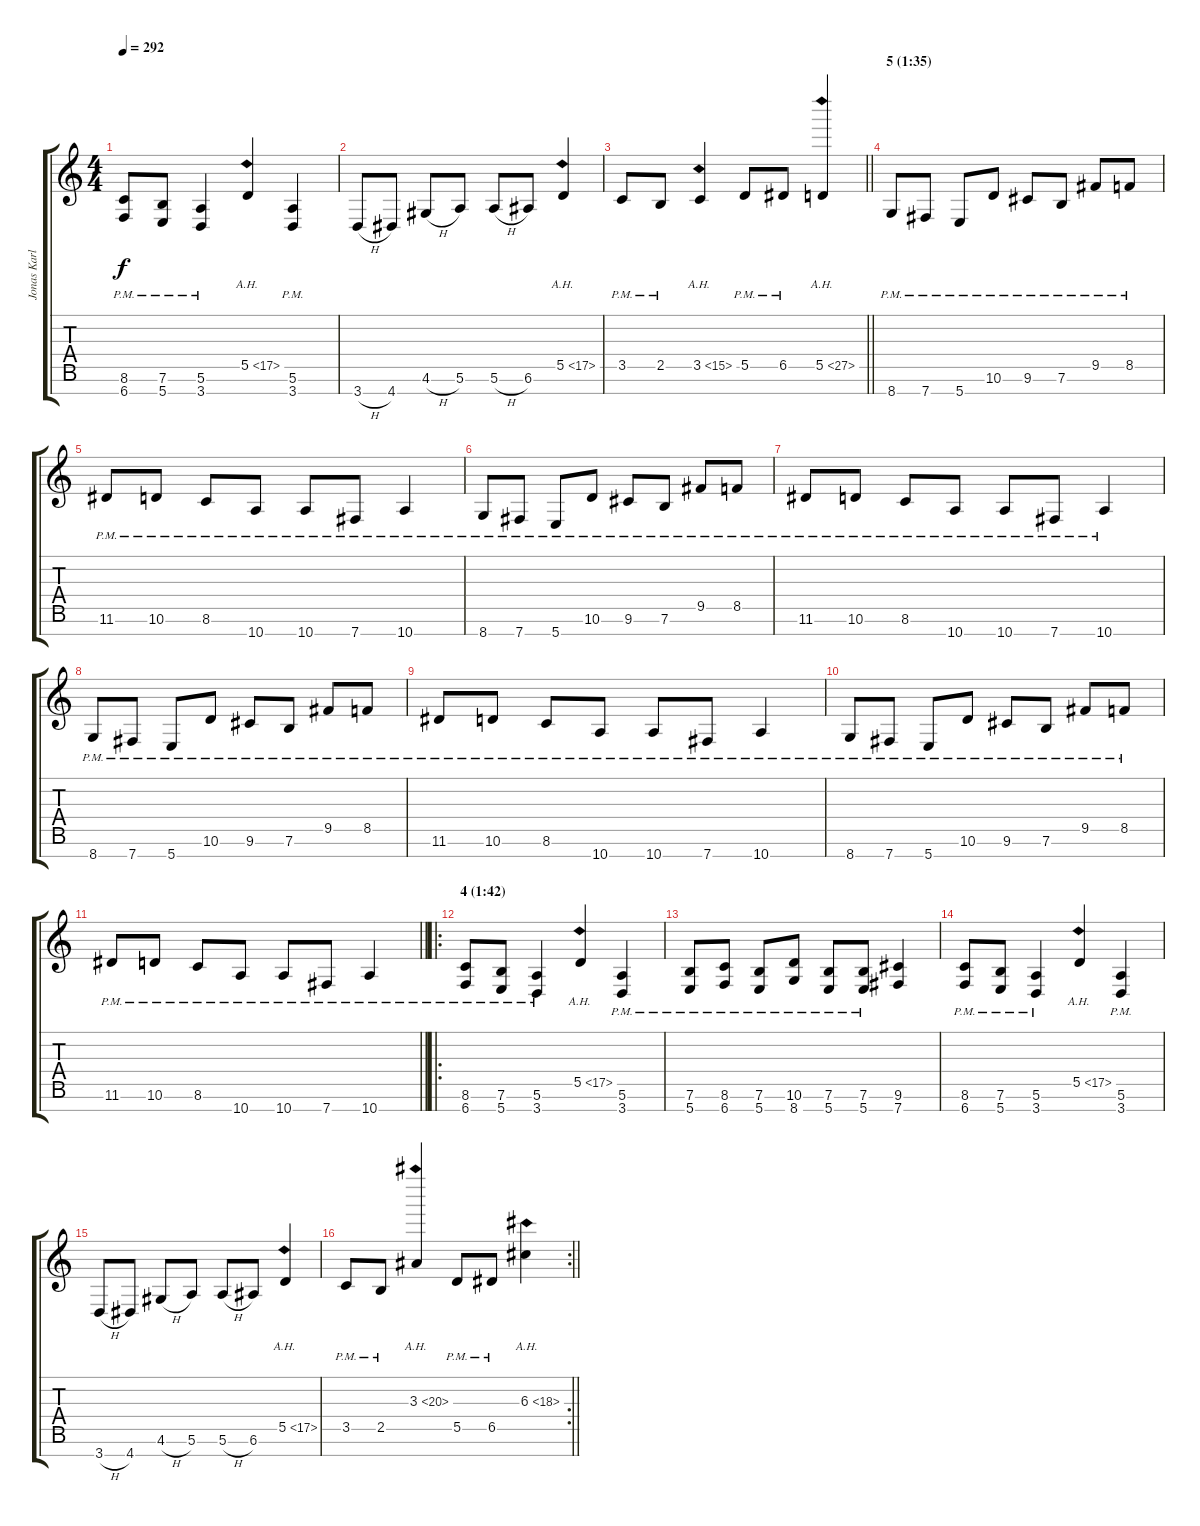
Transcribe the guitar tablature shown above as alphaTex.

\track ("Jonas Karlsson (Right Guitar)" "Jonas Karl") {instrument distortionguitar}
\staff {score tabs}
\tuning (E4 B3 G3 D3 A2 E2 B1) {hide}
\ts (4 4)
\tempo 292
\clef g2
\ks c
(8.6{pm} 6.7{pm}).8{dy f} (7.6{pm} 5.7{pm}).8 (5.6{pm} 3.7{pm}).4 5.5{ah 12}.4 (5.6{pm} 3.7{pm}).4 |
3.7{h}.8 4.7.8 4.6{h}.8 5.6.8 5.6{h}.8 6.6.8 5.5{ah 12}.4 |
\barLineRight lightlight
3.5{pm}.8 2.5{pm}.8 3.5{ah 12}.4 5.5{pm}.8 6.5{pm}.8 5.5{ah 22}.4 |
\section ("" "5 (1:35)")
8.7{pm}.8 7.7{pm}.8 5.7{pm}.8 10.6{pm}.8 9.6{pm}.8 7.6{pm}.8 9.5{pm}.8 8.5{pm}.8 |
11.6{pm}.8 10.6{pm}.8 8.6{pm}.8 10.7{pm}.8 10.7{pm}.8 7.7{pm}.8 10.7{pm}.4 |
8.7{pm}.8 7.7{pm}.8 5.7{pm}.8 10.6{pm}.8 9.6{pm}.8 7.6{pm}.8 9.5{pm}.8 8.5{pm}.8 |
11.6{pm}.8 10.6{pm}.8 8.6{pm}.8 10.7{pm}.8 10.7{pm}.8 7.7{pm}.8 10.7{pm}.4 |
8.7{pm}.8 7.7{pm}.8 5.7{pm}.8 10.6{pm}.8 9.6{pm}.8 7.6{pm}.8 9.5{pm}.8 8.5{pm}.8 |
11.6{pm}.8 10.6{pm}.8 8.6{pm}.8 10.7{pm}.8 10.7{pm}.8 7.7{pm}.8 10.7{pm}.4 |
8.7{pm}.8 7.7{pm}.8 5.7{pm}.8 10.6{pm}.8 9.6{pm}.8 7.6{pm}.8 9.5{pm}.8 8.5{pm}.8 |
\barLineRight lightlight
11.6{pm}.8 10.6{pm}.8 8.6{pm}.8 10.7{pm}.8 10.7{pm}.8 7.7{pm}.8 10.7{pm}.4 |
\ro
\section ("" "4 (1:42)")
(8.6{pm} 6.7{pm}).8 (7.6{pm} 5.7{pm}).8 (5.6{pm} 3.7{pm}).4 5.5{ah 12}.4 (5.6{pm} 3.7{pm}).4 |
(7.6{pm} 5.7{pm}).8 (8.6{pm} 6.7{pm}).8 (7.6{pm} 5.7{pm}).8 (10.6{pm} 8.7{pm}).8 (7.6{pm} 5.7{pm}).8 (7.6{pm} 5.7{pm}).8 (9.6 7.7).4 |
(8.6{pm} 6.7{pm}).8 (7.6{pm} 5.7{pm}).8 (5.6{pm} 3.7{pm}).4 5.5{ah 12}.4 (5.6{pm} 3.7{pm}).4 |
3.7{h}.8 4.7.8 4.6{h}.8 5.6.8 5.6{h}.8 6.6.8 5.5{ah 12}.4 |
\rc 2
\barLineRight lightlight
3.5{pm}.8 2.5{pm}.8 3.3{ah 17}.4 5.5{pm}.8 6.5{pm}.8 6.3{ah 12}.4
